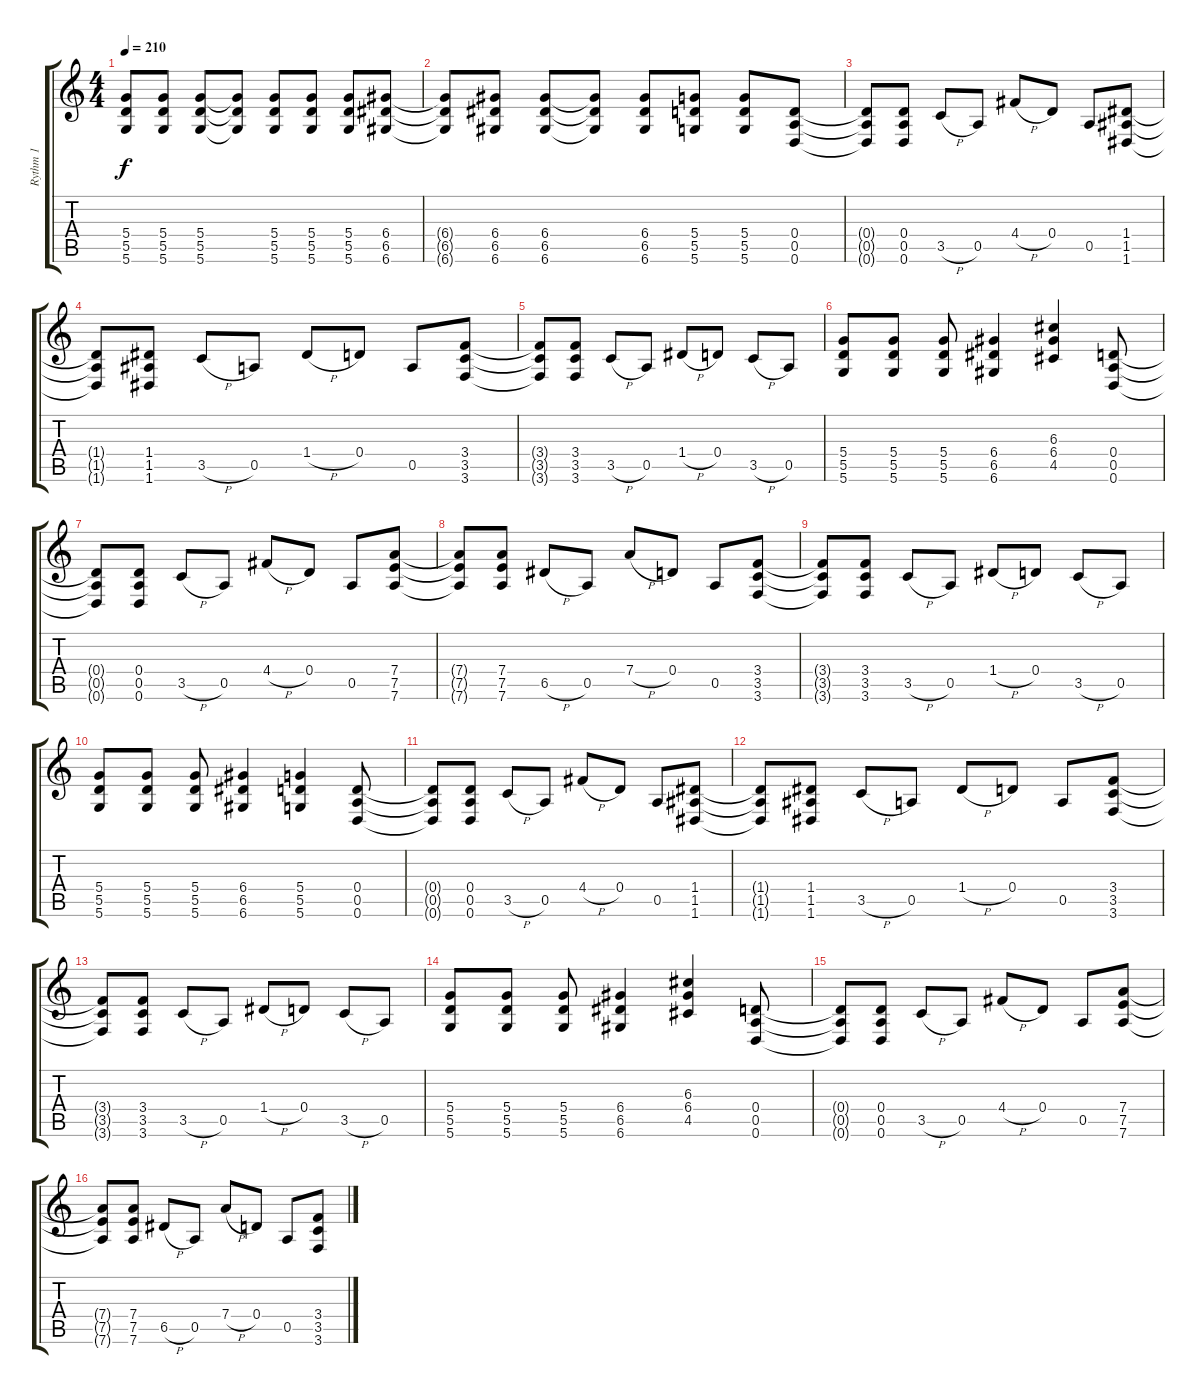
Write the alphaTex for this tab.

\track ("Rythm 1" "Rythm 1") {instrument distortionguitar}
\staff {score tabs}
\tuning (E4 B3 G3 D3 A2 D2) {hide}
\ts (4 4)
\tempo 210
\clef g2
\ks c
(5.4{t} 5.5{t} 5.6{t}).8{dy f} (5.4 5.5 5.6).8 (5.4 5.5 5.6).8 (5.4{t} 5.5{t} 5.6{t}).8 (5.4 5.5 5.6).8 (5.4 5.5 5.6).8 (5.4 5.5 5.6).8 (6.4 6.5 6.6).8 |
(6.4{t} 6.5{t} 6.6{t}).8 (6.4 6.5 6.6).8 (6.4 6.5 6.6).8 (6.4{t} 6.5{t} 6.6{t}).8 (6.4 6.5 6.6).8 (5.4 5.5 5.6).8 (5.4 5.5 5.6).8 (0.4 0.5 0.6).8 |
(0.4{t} 0.5{t} 0.6{t}).8 (0.4 0.5 0.6).8 3.5{h}.8 0.5.8 4.4{h}.8 0.4.8 0.5.8 (1.4 1.5 1.6).8 |
(1.4{t} 1.5{t} 1.6{t}).8 (1.4 1.5 1.6).8 3.5{h}.8 0.5.8 1.4{h}.8 0.4.8 0.5.8 (3.4 3.5 3.6).8 |
(3.4{t} 3.5{t} 3.6{t}).8 (3.4 3.5 3.6).8 3.5{h}.8 0.5.8 1.4{h}.8 0.4.8 3.5{h}.8 0.5.8 |
(5.4 5.5 5.6).8 (5.4 5.5 5.6).8 (5.4 5.5 5.6).8 (6.4 6.5 6.6).4 (6.3 6.4 4.5).4 (0.4 0.5 0.6).8 |
(0.4{t} 0.5{t} 0.6{t}).8 (0.4 0.5 0.6).8 3.5{h}.8 0.5.8 4.4{h}.8 0.4.8 0.5.8 (7.4 7.5 7.6).8 |
(7.4{t} 7.5{t} 7.6{t}).8 (7.4 7.5 7.6).8 6.5{h}.8 0.5.8 7.4{h}.8 0.4.8 0.5.8 (3.4 3.5 3.6).8 |
(3.4{t} 3.5{t} 3.6{t}).8 (3.4 3.5 3.6).8 3.5{h}.8 0.5.8 1.4{h}.8 0.4.8 3.5{h}.8 0.5.8 |
(5.4 5.5 5.6).8 (5.4 5.5 5.6).8 (5.4 5.5 5.6).8 (6.4 6.5 6.6).4 (5.4 5.5 5.6).4 (0.4 0.5 0.6).8 |
(0.4{t} 0.5{t} 0.6{t}).8 (0.4 0.5 0.6).8 3.5{h}.8 0.5.8 4.4{h}.8 0.4.8 0.5.8 (1.4 1.5 1.6).8 |
(1.4{t} 1.5{t} 1.6{t}).8 (1.4 1.5 1.6).8 3.5{h}.8 0.5.8 1.4{h}.8 0.4.8 0.5.8 (3.4 3.5 3.6).8 |
(3.4{t} 3.5{t} 3.6{t}).8 (3.4 3.5 3.6).8 3.5{h}.8 0.5.8 1.4{h}.8 0.4.8 3.5{h}.8 0.5.8 |
(5.4 5.5 5.6).8 (5.4 5.5 5.6).8 (5.4 5.5 5.6).8 (6.4 6.5 6.6).4 (6.3 6.4 4.5).4 (0.4 0.5 0.6).8 |
(0.4{t} 0.5{t} 0.6{t}).8 (0.4 0.5 0.6).8 3.5{h}.8 0.5.8 4.4{h}.8 0.4.8 0.5.8 (7.4 7.5 7.6).8 |
(7.4{t} 7.5{t} 7.6{t}).8 (7.4 7.5 7.6).8 6.5{h}.8 0.5.8 7.4{h}.8 0.4.8 0.5.8 (3.4 3.5 3.6).8
